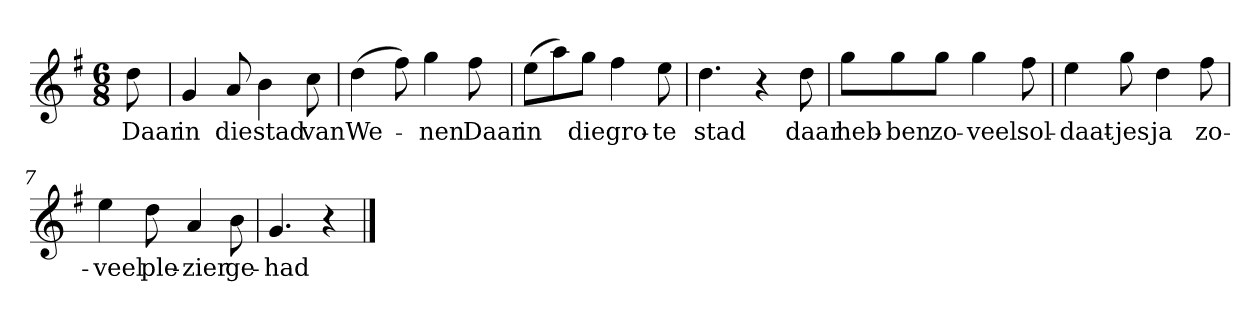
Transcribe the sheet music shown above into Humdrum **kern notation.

**kern	**text
*part1	*part1
*staff1	*staff1
*clefG2	*
*k[f#]	*
*G:	*
*M6/8	*
*MM120	*
=	=
8dd	Daar
=1	=1
4g	in
8a	die
4b	stad
8cc	van
=2	=2
(4dd	We-
8ff#)	.
4gg	-nen
8ff#	Daar
=3	=3
(8ee\L	in
8aa\)	.
8gg\J	die
4ff#	gro-
8ee	-te
=4	=4
4.dd	stad
4r	.
8dd	daar
=5	=5
8gg\L	heb-
8gg\	-ben
8gg\J	zo-
4gg	-veel
8ff#	sol-
=6	=6
4ee	-daat-
8gg	-jes
4dd	ja
8ff#	zo-
=7	=7
4ee	-veel
8dd	ple-
4a	-zier
8b	ge-
=8	=8
4.g	-had
4r	.
==	==
*-	*-
